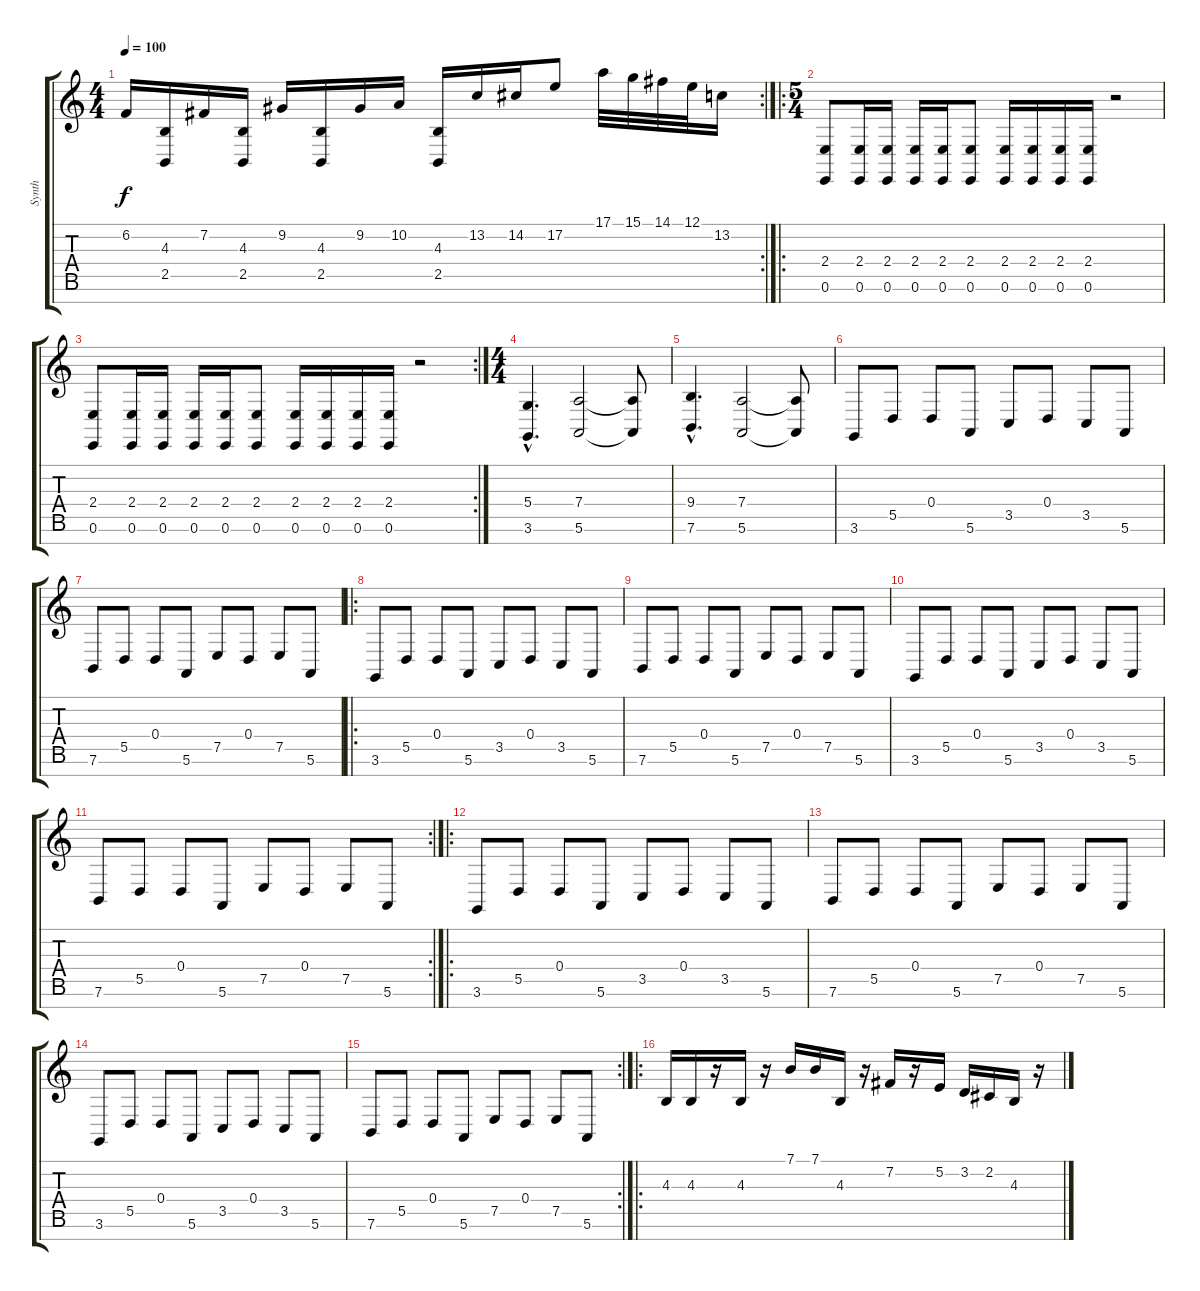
\track ("Synth" "Synth") {instrument fx1rain}
\staff {score tabs}
\tuning (E4 B3 G3 D3 A2 E2 B1) {hide}
\rc 2
\ts (4 4)
\tempo 100
\clef g2
\ks c
6.2.16{dy f} (4.3 2.5).16 7.2.16 (4.3 2.5).16 9.2.16 (4.3 2.5).16 9.2.16 10.2.16 (4.3 2.5).16 13.2.16 14.2.16 17.2.8 17.1.32 15.1.32 14.1.32 12.1.32 13.2.16 |
\ro
\ts (5 4)
(2.4 0.6).8 (2.4 0.6).16 (2.4 0.6).16 (2.4 0.6).16 (2.4 0.6).16 (2.4 0.6).8 (2.4 0.6).16 (2.4 0.6).16 (2.4 0.6).16 (2.4 0.6).16 r.2 |
\rc 2
(2.4 0.6).8 (2.4 0.6).16 (2.4 0.6).16 (2.4 0.6).16 (2.4 0.6).16 (2.4 0.6).8 (2.4 0.6).16 (2.4 0.6).16 (2.4 0.6).16 (2.4 0.6).16 r.2 |
\ts (4 4)
(5.4{hac} 3.6{hac}).4{d volume 15 instrument stringensemble1} (7.4 5.6).2 (7.4{t} 5.6{t}).8 |
(9.4{hac} 7.6{hac}).4{d volume 8} (7.4 5.6).2 (7.4{t} 5.6{t}).8 |
3.6.8{volume 14 instrument electricgrandpiano} 5.5.8 0.4.8 5.6.8 3.5.8 0.4.8 3.5.8 5.6.8 |
7.6.8 5.5.8 0.4.8 5.6.8 7.5.8 0.4.8 7.5.8 5.6.8 |
\ro
3.6.8{instrument electricgrandpiano} 5.5.8 0.4.8 5.6.8 3.5.8 0.4.8 3.5.8 5.6.8 |
7.6.8 5.5.8 0.4.8 5.6.8 7.5.8 0.4.8 7.5.8 5.6.8 |
3.6.8{instrument electricgrandpiano} 5.5.8 0.4.8 5.6.8 3.5.8 0.4.8 3.5.8 5.6.8 |
\rc 2
7.6.8 5.5.8 0.4.8 5.6.8 7.5.8 0.4.8 7.5.8 5.6.8 |
\ro
3.6.8{volume 16 instrument electricgrandpiano} 5.5.8 0.4.8 5.6.8 3.5.8 0.4.8 3.5.8 5.6.8 |
7.6.8 5.5.8 0.4.8 5.6.8 7.5.8 0.4.8 7.5.8 5.6.8 |
3.6.8{instrument electricgrandpiano} 5.5.8 0.4.8 5.6.8 3.5.8 0.4.8 3.5.8 5.6.8 |
\rc 2
7.6.8 5.5.8 0.4.8 5.6.8 7.5.8 0.4.8 7.5.8 5.6.8 |
\ro
4.3.16{instrument vibraphone} 4.3.16 r.16 4.3.16 r.16 7.1.16 7.1.16 4.3.16 r.16 7.2.16 r.16 5.2.16 3.2.16 2.2.16 4.3.16 r.16
